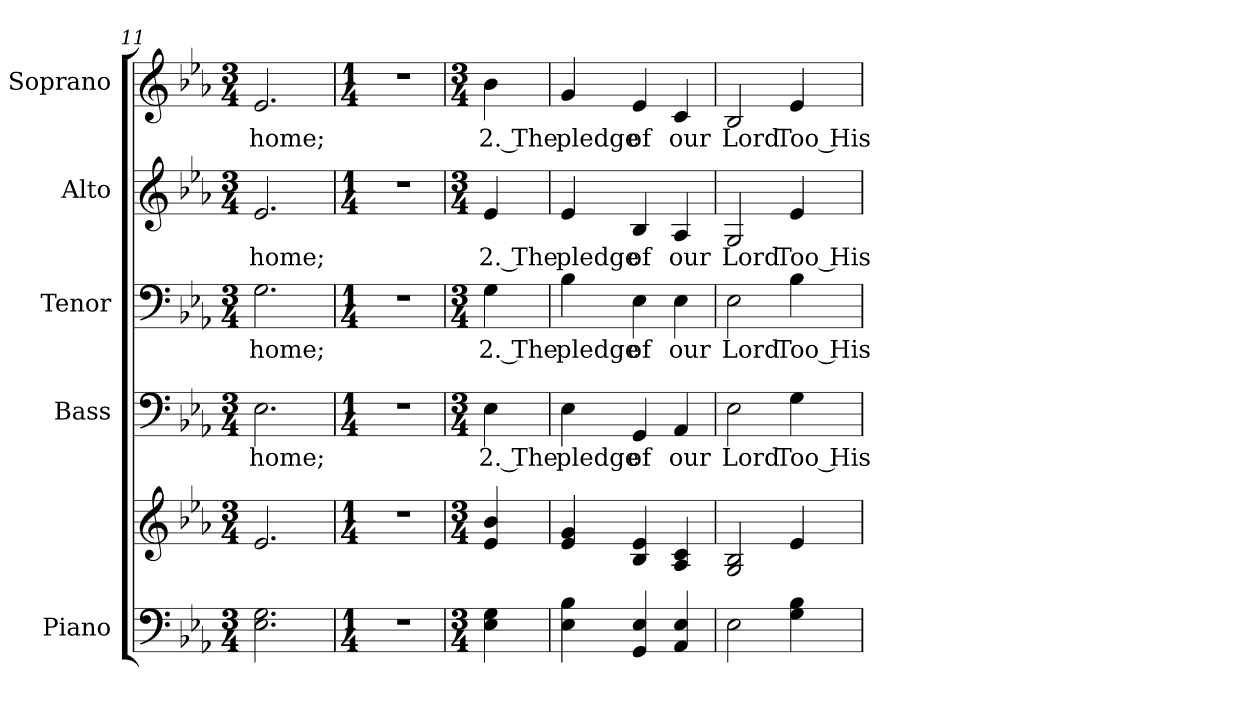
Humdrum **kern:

**kern	**kern	**kern	**text	**kern	**text	**kern	**text	**kern	**text
*part5	*part5	*part4	*part4	*part3	*part3	*part2	*part2	*part1	*part1
*staff6	*staff5	*staff4	*staff4	*staff3	*staff3	*staff2	*staff2	*staff1	*staff1
*I"Piano	*	*I"Bass	*	*I"Tenor	*	*I"Alto	*	*I"Soprano	*
*I'Pno.	*	*I'B.	*	*I'T.	*	*I'A.	*	*I'S.	*
!!LO:PB:g=z
*clefF4	*clefG2	*clefF4	*	*clefF4	*	*clefG2	*	*clefG2	*
*k[b-e-a-]	*k[b-e-a-]	*k[b-e-a-]	*	*k[b-e-a-]	*	*k[b-e-a-]	*	*k[b-e-a-]	*
*E-:	*E-:	*E-:	*	*E-:	*	*E-:	*	*E-:	*
*M3/4	*M3/4	*M3/4	*	*M3/4	*	*M3/4	*	*M3/4	*
=11	=11	=11	=11	=11	=11	=11	=11	=11	=11
!	!	!	!LO:LY:b:color=#000000	!	!	!	!	!	!
!	!	!	!	!	!LO:LY:b:color=#000000	!	!	!	!
!	!	!	!	!	!	!	!LO:LY:b:color=#000000	!	!
!	!	!	!	!	!	!	!	!	!LO:LY:b:color=#000000
2.E-i\ 2.Gi	2.e-i/	2.E-i\	home;	2.Gi\	home;	2.e-i/	home;	2.e-i/	home;
!!LO:PB:g=z
=12	=12	=12	=12	=12	=12	=12	=12	=12	=12
*M1/4	*M1/4	*M1/4	*	*M1/4	*	*M1/4	*	*M1/4	*
!LO:N:vis=1	!LO:N:vis=1	!LO:N:vis=1	!	!LO:N:vis=1	!	!LO:N:vis=1	!	!	!
4r	4r	4r	.	4r	.	4r	.	4r	.
=13	=13	=13	=13	=13	=13	=13	=13	=13	=13
*M3/4	*M3/4	*M3/4	*	*M3/4	*	*M3/4	*	*M3/4	*
!	!	!	!LO:LY:b:color=#000000	!	!	!	!	!	!
!	!	!	!	!	!LO:LY:b:color=#000000	!	!	!	!
!	!	!	!	!	!	!	!LO:LY:b:color=#000000	!	!
!	!	!	!	!	!	!	!	!	!LO:LY:b:color=#000000
4E-i\ 4Gi	4e-i/ 4b-i	4E-i\	2. The	4Gi\	2. The	4e-i/	2. The	4b-i\	2. The
=14	=14	=14	=14	=14	=14	=14	=14	=14	=14
!	!	!	!LO:LY:b:color=#000000	!	!	!	!	!	!
!	!	!	!	!	!LO:LY:b:color=#000000	!	!	!	!
!	!	!	!	!	!	!	!LO:LY:b:color=#000000	!	!
!	!	!	!	!	!	!	!	!	!LO:LY:b:color=#000000
4E-i\ 4B-i	4e-i/ 4gi	4E-i\	pledge	4B-i\	pledge	4e-i/	pledge	4gi/	pledge
!	!	!	!LO:LY:b:color=#000000	!	!	!	!	!	!
!	!	!	!	!	!LO:LY:b:color=#000000	!	!	!	!
!	!	!	!	!	!	!	!LO:LY:b:color=#000000	!	!
!	!	!	!	!	!	!	!	!	!LO:LY:b:color=#000000
4GGi/ 4E-i	4B-i/ 4e-i	4GGi/	of	4E-i\	of	4B-i/	of	4e-i/	of
!	!	!	!LO:LY:b:color=#000000	!	!	!	!	!	!
!	!	!	!	!	!LO:LY:b:color=#000000	!	!	!	!
!	!	!	!	!	!	!	!LO:LY:b:color=#000000	!	!
!	!	!	!	!	!	!	!	!	!LO:LY:b:color=#000000
4AA-i/ 4E-i	4A-i/ 4ci	4AA-i/	our	4E-i\	our	4A-i/	our	4ci/	our
!!LO:PB:g=z
=15	=15	=15	=15	=15	=15	=15	=15	=15	=15
!	!	!	!LO:LY:b:color=#000000	!	!	!	!	!	!
!	!	!	!	!	!LO:LY:b:color=#000000	!	!	!	!
!	!	!	!	!	!	!	!LO:LY:b:color=#000000	!	!
!	!	!	!	!	!	!	!	!	!LO:LY:b:color=#000000
2E-i\	2Gi/ 2B-i	2E-i\	Lord	2E-i\	Lord	2Gi/	Lord	2B-i/	Lord
!	!	!	!LO:LY:b:color=#000000	!	!	!	!	!	!
!	!	!	!	!	!LO:LY:b:color=#000000	!	!	!	!
!	!	!	!	!	!	!	!LO:LY:b:color=#000000	!	!
!	!	!	!	!	!	!	!	!	!LO:LY:b:color=#000000
4Gi\ 4B-i	4e-i/	4Gi\	Too His	4B-i\	Too His	4e-i/	Too His	4e-i/	Too His
=	=	=	=	=	=	=	=	=	=
*-	*-	*-	*-	*-	*-	*-	*-	*-	*-
